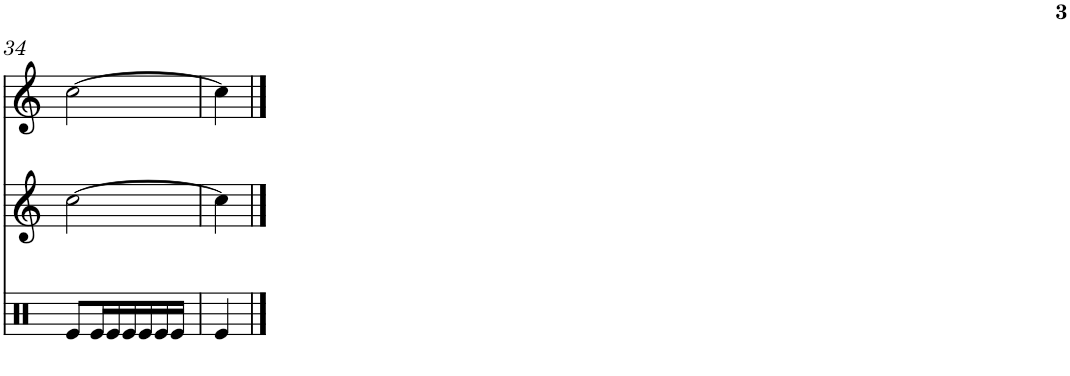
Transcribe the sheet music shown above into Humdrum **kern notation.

**kern	**kern	**kern
*part3	*part2	*part1
*staff3	*staff2	*staff1
*I"Timbal	*I"Gralla 2	*I"Gralla 1
!!LO:PB:g=z
*clefX	*clefG2	*clefG2
*k[]	*k[]	*k[]
*M1/4	*M1/4	*M1/4
=34	=34	=34
8e/L	[4cc\	[4cc\
16e/L	.	.
16e/	.	.
16e/	4ryy	4ryy
16e/	.	.
16e/	.	.
16e/JJ	.	.
=35	=35	=35
4e/	4cc\]	4cc\]
4ryy	4cc\_	4cc\_
==	==	==
*-	*-	*-
